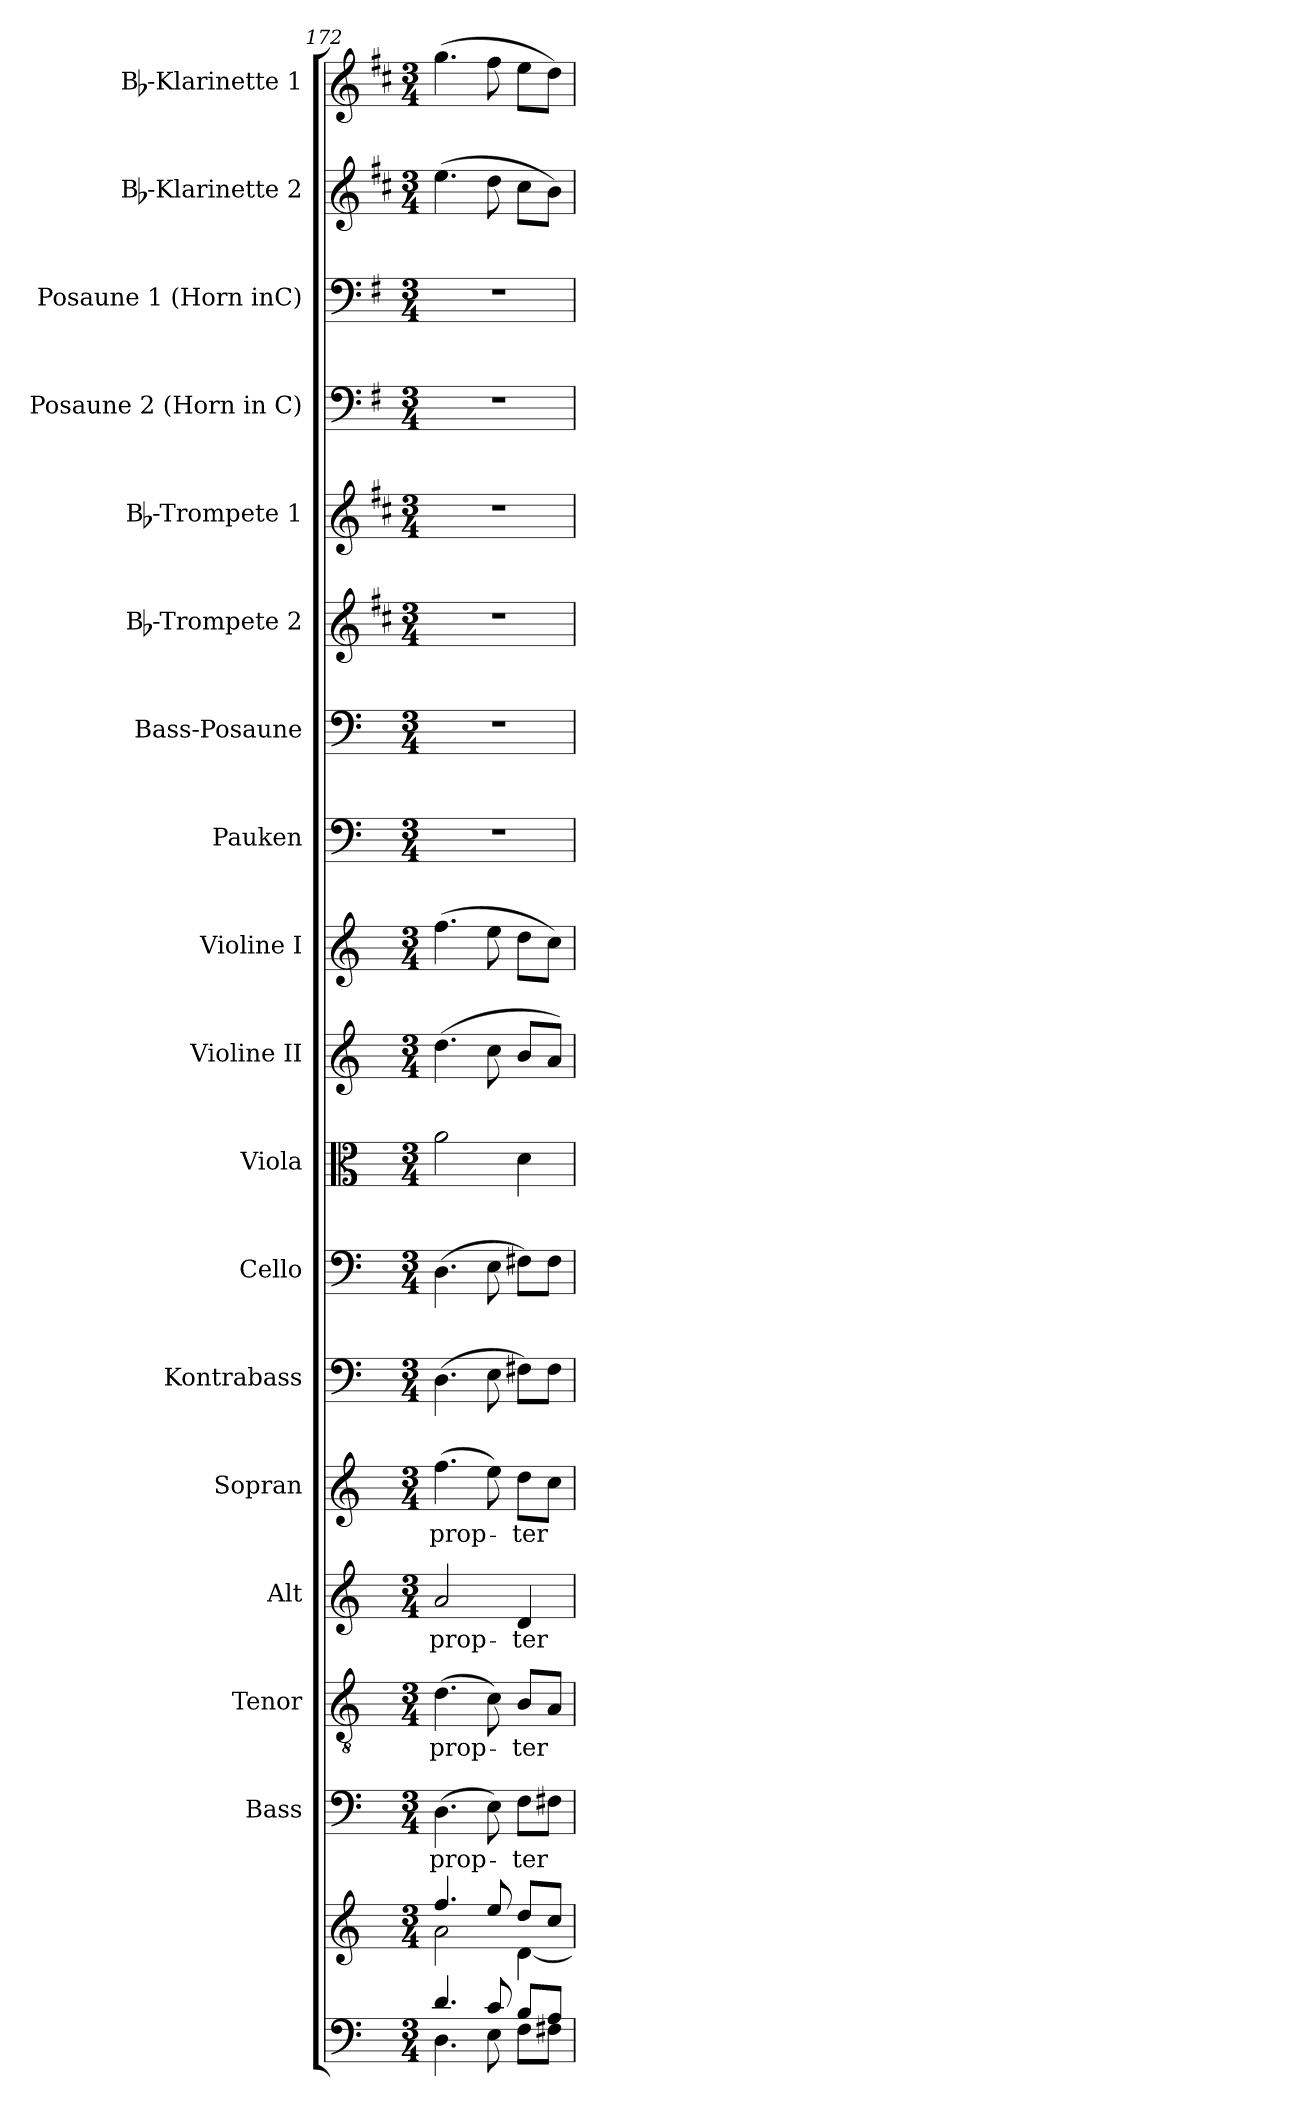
**kern	**kern	**kern	**text	**kern	**text	**kern	**text	**kern	**text	**kern	**kern	**kern	**kern	**kern	**kern	**kern	**kern	**kern	**kern	**kern	**kern	**kern
*part18	*part18	*part17	*part17	*part16	*part16	*part15	*part15	*part14	*part14	*part13	*part12	*part11	*part10	*part9	*part8	*part7	*part6	*part5	*part4	*part3	*part2	*part1
*staff19	*staff18	*staff17	*staff17	*staff16	*staff16	*staff15	*staff15	*staff14	*staff14	*staff13	*staff12	*staff11	*staff10	*staff9	*staff8	*staff7	*staff6	*staff5	*staff4	*staff3	*staff2	*staff1
*	*	*I"Bass	*	*I"Tenor	*	*I"Alt	*	*I"Sopran	*	*I"Kontrabass	*I"Cello	*I"Viola	*I"Violine II	*I"Violine I	*I"Pauken	*I"Bass-Posaune	*I"Bb-Trompete 2	*I"Bb-Trompete 1	*I"Posaune 2 (Horn in C)	*I"Posaune 1 (Horn inC)	*I"Bb-Klarinette 2	*I"Bb-Klarinette 1
*	*	*I'B.	*	*I'T.	*	*I'A.	*	*I'S.	*	*I'Kb.	*	*I'Vla.	*I'Vl. II	*I'Vl. I	*I'Pk.	*I'B-Pos.	*I'Bb Trp. 2	*I'Bb Trp. 1	*I'Pos. 2	*I'Pos. 1	*I'Bb Kl. 2	*I'Bb Kl. 1
*clefF4	*clefG2	*clefF4	*	*clefGv2	*	*clefG2	*	*clefG2	*	*clefF4	*clefF4	*clefC3	*clefG2	*clefG2	*clefF4	*clefF4	*clefG2	*clefG2	*clefF4	*clefF4	*clefG2	*clefG2
*	*	*	*	*	*	*	*	*	*	*ITrd7c12	*	*	*	*	*	*	*ITrd1c2	*ITrd1c2	*ITrd4c7	*ITrd4c7	*ITrd1c2	*ITrd1c2
*k[]	*k[]	*k[]	*	*k[]	*	*k[]	*	*k[]	*	*k[]	*k[]	*k[]	*k[]	*k[]	*k[]	*k[]	*k[]	*k[]	*k[]	*k[]	*k[]	*k[]
*C:	*C:	*C:	*	*C:	*	*C:	*	*C:	*	*C:	*C:	*C:	*C:	*C:	*C:	*C:	*C:	*C:	*C:	*C:	*C:	*C:
*M3/4	*M3/4	*M3/4	*	*M3/4	*	*M3/4	*	*M3/4	*	*M3/4	*M3/4	*M3/4	*M3/4	*M3/4	*M3/4	*M3/4	*M3/4	*M3/4	*M3/4	*M3/4	*M3/4	*M3/4
=172	=172	=172	=172	=172	=172	=172	=172	=172	=172	=172	=172	=172	=172	=172	=172	=172	=172	=172	=172	=172	=172	=172
*^	*^	*	*	*	*	*	*	*	*	*	*	*	*	*	*	*	*	*	*	*	*	*
!	!	!	!	!	!LO:LY:b	!	!LO:LY:b	!	!LO:LY:b	!	!LO:LY:b	!	!	!	!	!	!	!	!	!	!	!	!	!
4.d/	4.D\	4.ff/	2a\	(>4.D\	prop-	(>4.d\	prop-	2a/	prop-	(>4.ff\	prop-	(>4.DD\	(>4.D\	2a\	(>4.dd\	(>4.ff\	2.r	2.r	2.r	2.r	2.r	2.r	(>4.dd\	(>4.ff\
8c/	8E\	8ee/	.	8E\)	.	8c\)	.	.	.	8ee\)	.	8EE\	8E\	.	8cc\	8ee\	.	.	.	.	.	.	8cc\	8ee\
!	!	!	!	!	!LO:LY:b	!	!LO:LY:b	!	!LO:LY:b	!	!LO:LY:b	!	!	!	!	!	!	!	!	!	!	!	!	!
8B/L	8F\L	8dd/L	[<4d\	8F\L	-ter	8B/L	-ter	4d/	-ter	8dd\L	-ter	8FF#X\L)	8F#X\L)	4d\	8b/L	8dd\L	.	.	.	.	.	.	8b\L	8dd\L
8A/J	8F#X\J	8cc/J	.	8F#X\J	.	8A/J	.	.	.	8cc\J	.	8FF#\J	8F#\J	.	8a/J)	8cc\J)	.	.	.	.	.	.	8a\J)	8cc\J)
*v	*v	*	*	*	*	*	*	*	*	*	*	*	*	*	*	*	*	*	*	*	*	*	*	*
*	*v	*v	*	*	*	*	*	*	*	*	*	*	*	*	*	*	*	*	*	*	*	*	*
=	=	=	=	=	=	=	=	=	=	=	=	=	=	=	=	=	=	=	=	=	=	=
*-	*-	*-	*-	*-	*-	*-	*-	*-	*-	*-	*-	*-	*-	*-	*-	*-	*-	*-	*-	*-	*-	*-
